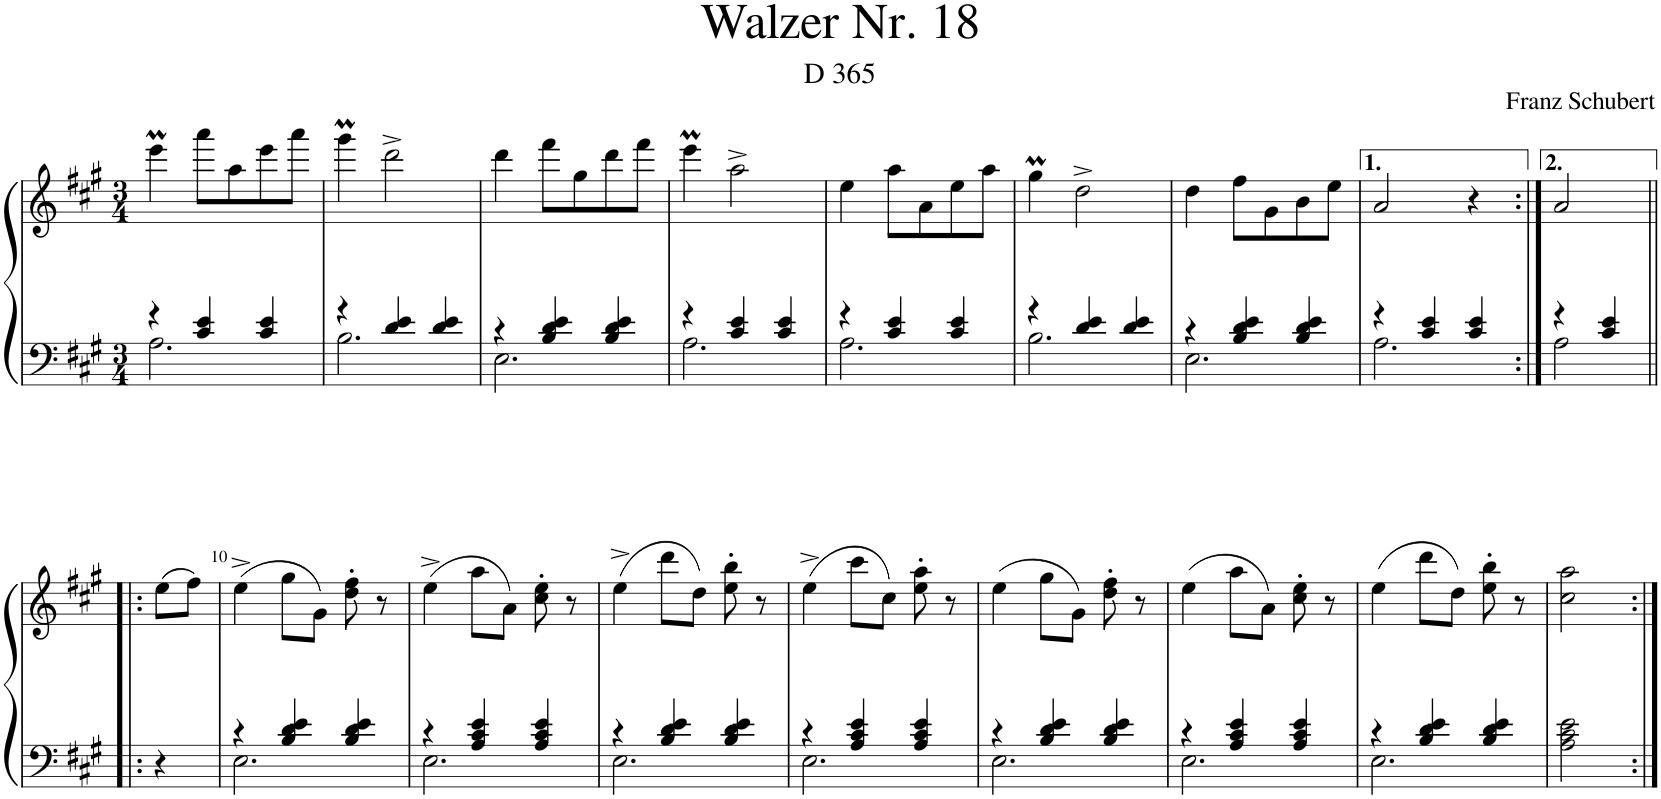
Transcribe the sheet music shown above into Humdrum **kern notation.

**kern	**kern
*part1	*part1
*staff2	*staff1
*I"Piano	*
*I'Pno.	*
*clefF4	*clefG2
*k[f#c#g#]	*k[f#c#g#]
*M3/4	*M3/4
=1	=1
*^	*
4r	2.A\	4eeeM\
4c#/ 4e/	.	8aaa\L
.	.	8aa\
4c#/ 4e/	.	8eee\
.	.	8aaa\J
=2	=2	=2
4r	2.B\	4ggg#m\
4d/ 4e/	.	2ddd^\
4d/ 4e/	.	.
=3	=3	=3
4r	2.E\	4ddd\
4B/ 4d/ 4e/	.	8fff#\L
.	.	8gg#\
4B/ 4d/ 4e/	.	8ddd\
.	.	8fff#\J
=4	=4	=4
4r	2.A\	4eeeM\
4c#/ 4e/	.	2aa^\
4c#/ 4e/	.	.
=5	=5	=5
4r	2.A\	4ee\
4c#/ 4e/	.	8aa\L
.	.	8a\
4c#/ 4e/	.	8ee\
.	.	8aa\J
=6	=6	=6
4r	2.B\	4gg#m\
4d/ 4e/	.	2dd^\
4d/ 4e/	.	.
=7	=7	=7
4r	2.E\	4dd\
4B/ 4d/ 4e/	.	8ff#\L
.	.	8g#\
4B/ 4d/ 4e/	.	8b\
.	.	8ee\J
=8	=8	=8
4r	2.A\	2a/
4c#/ 4e/	.	.
4c#/ 4e/	.	4r
=9:|!	=9:|!	=9:|!
4r	2A\	2a/
4c#/ 4e/	.	.
*v	*v	*
!!LO:LB:g=z
=9X1!|:	=9X1!|:
4r	(8ee\L
.	8ff#\J)
=10	=10
*^	*
4r	2.E\	(4ee^\
4B/ 4d/ 4e/	.	8gg#\L
.	.	8g#\J)
4B/ 4d/ 4e/	.	8dd\' 8ff#\'
.	.	8r
=11	=11	=11
4r	2.E\	(4ee^\
4A/ 4c#/ 4e/	.	8aa\L
.	.	8a\J)
4A/ 4c#/ 4e/	.	8cc#\' 8ee\'
.	.	8r
=12	=12	=12
4r	2.E\	(4ee^\
4B/ 4d/ 4e/	.	8ddd\L
.	.	8dd\J)
4B/ 4d/ 4e/	.	8ee\' 8bb\'
.	.	8r
=13	=13	=13
4r	2.E\	(4ee^\
4A/ 4c#/ 4e/	.	8ccc#\L
.	.	8cc#\J)
4A/ 4c#/ 4e/	.	8ee\' 8aa\'
.	.	8r
=14	=14	=14
4r	2.E\	(4ee\
4B/ 4d/ 4e/	.	8gg#\L
.	.	8g#\J)
4B/ 4d/ 4e/	.	8dd\' 8ff#\'
.	.	8r
=15	=15	=15
4r	2.E\	(4ee\
4A/ 4c#/ 4e/	.	8aa\L
.	.	8a\J)
4A/ 4c#/ 4e/	.	8cc#\' 8ee\'
.	.	8r
=16	=16	=16
4r	2.E\	(4ee\
4B/ 4d/ 4e/	.	8ddd\L
.	.	8dd\J)
4B/ 4d/ 4e/	.	8ee\' 8bb\'
.	.	8r
*v	*v	*
=17	=17
2A\ 2c#\ 2e\	2cc#\ 2aa\
=:|!	=:|!
*-	*-
